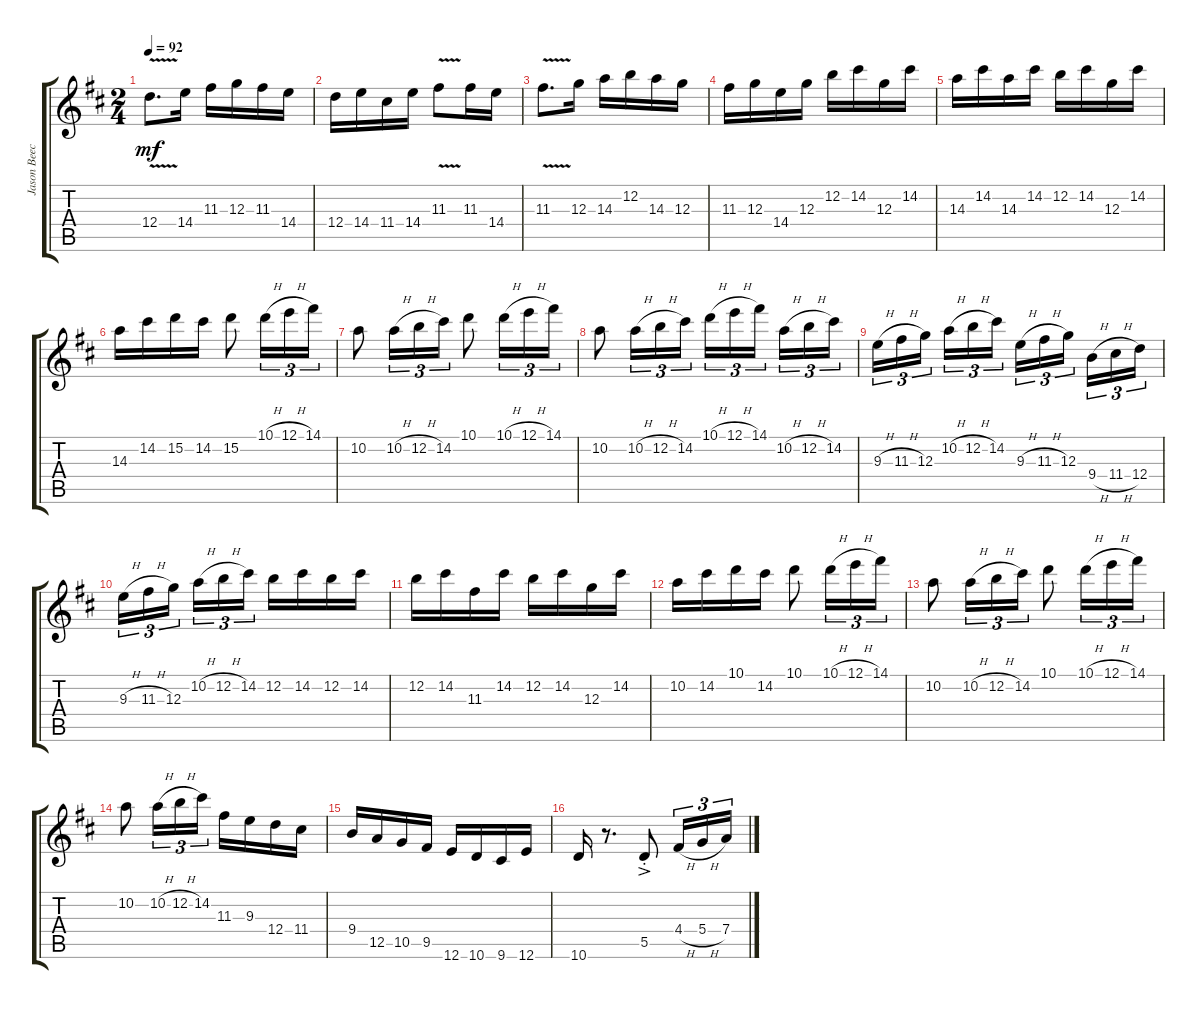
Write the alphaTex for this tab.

\track ("Jason Beecker Lead 2" "Jason Beec") {instrument distortionguitar}
\staff {score tabs}
\tuning (E4 B3 G3 D3 A2 E2) {hide}
\ts (2 4)
\tempo 92
\clef g2
\ks d
12.4{v}.8{d dy mf} 14.4.16 11.3.16 12.3.16 11.3.16 14.4.16 |
12.4.16 14.4.16 11.4.16 14.4.16 11.3{v}.8 11.3.16 14.4.16 |
11.3{v}.8{d} 12.3.16 14.3.16 12.2.16 14.3.16 12.3.16 |
11.3.16 12.3.16 14.4.16 12.3.16 12.2.16 14.2.16 12.3.16 14.2.16 |
14.3.16 14.2.16 14.3.16 14.2.16 12.2.16 14.2.16 12.3.16 14.2.16 |
14.3.16 14.2.16 15.2.16 14.2.16 15.2.8 10.1{h}.16{tu (3 2)} 12.1{h}.16{tu (3 2)} 14.1.16{tu (3 2)} |
10.2.8 10.2{h}.16{tu (3 2)} 12.2{h}.16{tu (3 2)} 14.2.16{tu (3 2)} 10.1.8 10.1{h}.16{tu (3 2)} 12.1{h}.16{tu (3 2)} 14.1.16{tu (3 2)} |
10.2.8 10.2{h}.16{tu (3 2)} 12.2{h}.16{tu (3 2)} 14.2.16{tu (3 2)} 10.1{h}.16{tu (3 2)} 12.1{h}.16{tu (3 2)} 14.1.16{tu (3 2) beam splitsecondary} 10.2{h}.16{tu (3 2)} 12.2{h}.16{tu (3 2)} 14.2.16{tu (3 2)} |
9.3{h}.16{tu (3 2)} 11.3{h}.16{tu (3 2)} 12.3.16{tu (3 2) beam splitsecondary} 10.2{h}.16{tu (3 2)} 12.2{h}.16{tu (3 2)} 14.2.16{tu (3 2)} 9.3{h}.16{tu (3 2)} 11.3{h}.16{tu (3 2)} 12.3.16{tu (3 2) beam splitsecondary} 9.4{h}.16{tu (3 2)} 11.4{h}.16{tu (3 2)} 12.4.16{tu (3 2)} |
9.3{h}.16{tu (3 2)} 11.3{h}.16{tu (3 2)} 12.3.16{tu (3 2) beam splitsecondary} 10.2{h}.16{tu (3 2)} 12.2{h}.16{tu (3 2)} 14.2.16{tu (3 2)} 12.2.16 14.2.16 12.2.16 14.2.16 |
12.2.16 14.2.16 11.3.16 14.2.16 12.2.16 14.2.16 12.3.16 14.2.16 |
10.2.16 14.2.16 10.1.16 14.2.16 10.1.8 10.1{h}.16{tu (3 2)} 12.1{h}.16{tu (3 2)} 14.1.16{tu (3 2)} |
10.2.8 10.2{h}.16{tu (3 2)} 12.2{h}.16{tu (3 2)} 14.2.16{tu (3 2)} 10.1.8 10.1{h}.16{tu (3 2)} 12.1{h}.16{tu (3 2)} 14.1.16{tu (3 2)} |
10.2.8 10.2{h}.16{tu (3 2)} 12.2{h}.16{tu (3 2)} 14.2.16{tu (3 2)} 11.3.16 9.3.16 12.4.16 11.4.16 |
9.4.16 12.5.16 10.5.16 9.5.16 12.6.16 10.6.16 9.6.16 12.6.16 |
10.6.16 r.8{d} 5.5{ac st}.8 4.4{h}.16{tu (3 2)} 5.4{h}.16{tu (3 2)} 7.4.16{tu (3 2)}
